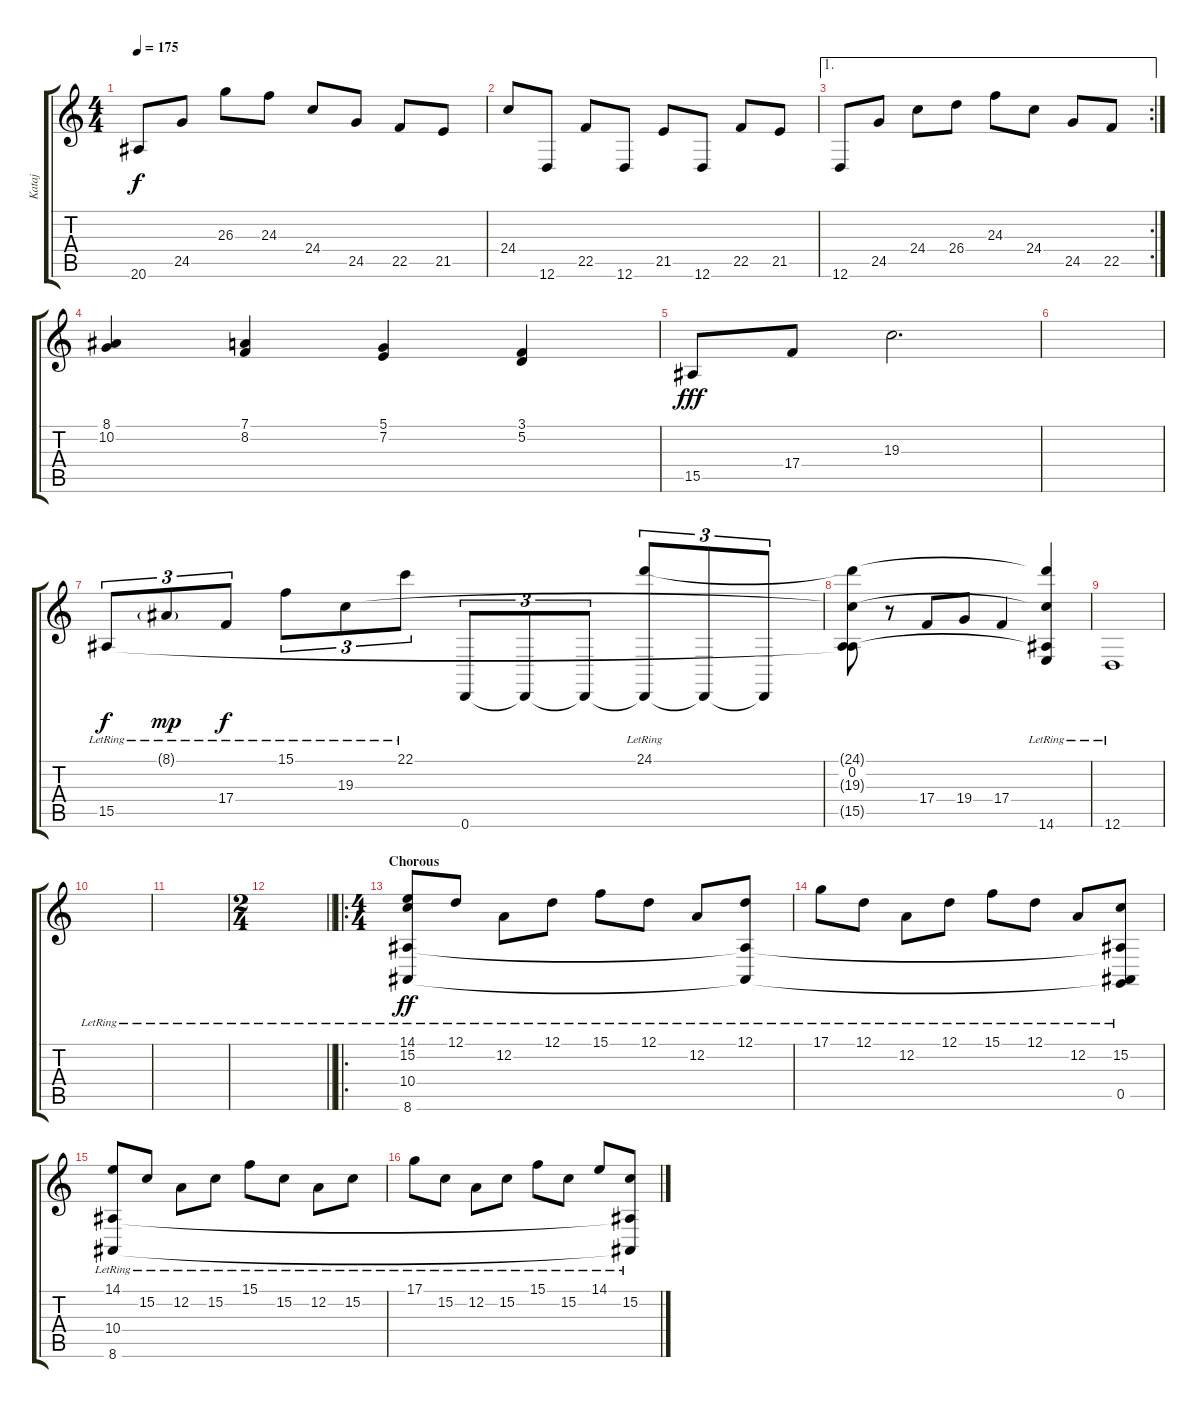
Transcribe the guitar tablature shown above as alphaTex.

\track ("Kataj" "Kataj") {instrument brightacousticpiano}
\staff {score tabs}
\tuning (D4 A3 F3 C3 G2 D2) {hide}
\ts (4 4)
\tempo 175
\clef g2
\ks c
20.6.8{dy f} 24.5.8 26.3.8 24.3.8 24.4.8 24.5.8 22.5.8 21.5.8 |
24.4.8 12.6.8 22.5.8 12.6.8 21.5.8 12.6.8 22.5.8 21.5.8 |
\ae 1
\rc 2
12.6.8 24.5.8 24.4.8 26.4.8 24.3.8 24.4.8 24.5.8 22.5.8 |
(8.1 10.2).4 (7.1 8.2).4 (5.1 7.2).4 (3.1 5.2).4 |
15.5.8{dy fff} 17.4.8 19.3.2{d} |
|
15.5{lr}.8{tu (3 2) dy f} 8.1{g lr}.8{tu (3 2) dy mp} 17.4{lr}.8{tu (3 2) dy f} 15.1{lr}.8{tu (3 2)} 19.3{lr}.8{tu (3 2)} 22.1{lr}.8{tu (3 2)} 0.6.8{tu (3 2)} 0.6{t}.8{tu (3 2)} 0.6{t}.8{tu (3 2)} (24.1{lr} 0.6{t}).8{tu (3 2)} 0.6{t}.8{tu (3 2)} 0.6{t}.8{tu (3 2)} |
(24.1{t} 0.2 19.3{t} 15.5{t}).8 r.8 17.4.8 19.4.8 17.4.4 (24.1{t} 19.3{t} 15.5{t} 14.6{lr}).4 |
12.6{lr}.1 |
|
|
\ts (2 4)
\barLineRight lightlight
|
\ro
\ts (4 4)
\section ("" "Chorous")
(14.1{lr} 15.2{lr} 10.4 8.6).8{dy ff} 12.1{lr}.8 12.2{lr}.8 12.1{lr}.8 15.1{lr}.8 12.1{lr}.8 12.2{lr}.8 (12.1{lr} 10.4{t} 8.6{t}).8 |
17.1{lr}.8 12.1{lr}.8 12.2{lr}.8 12.1{lr}.8 15.1{lr}.8 12.1{lr}.8 12.2{lr}.8 (15.2{lr} 10.4{t} 0.5 8.6{t}).8 |
(14.1{lr} 10.4 8.6).8 15.2{lr}.8 12.2{lr}.8 15.2{lr}.8 15.1{lr}.8 15.2{lr}.8 12.2{lr}.8 15.2{lr}.8 |
17.1{lr}.8 15.2{lr}.8 12.2{lr}.8 15.2{lr}.8 15.1{lr}.8 15.2{lr}.8 14.1{lr}.8 (15.2{lr} 10.4{t} 8.6{t}).8
